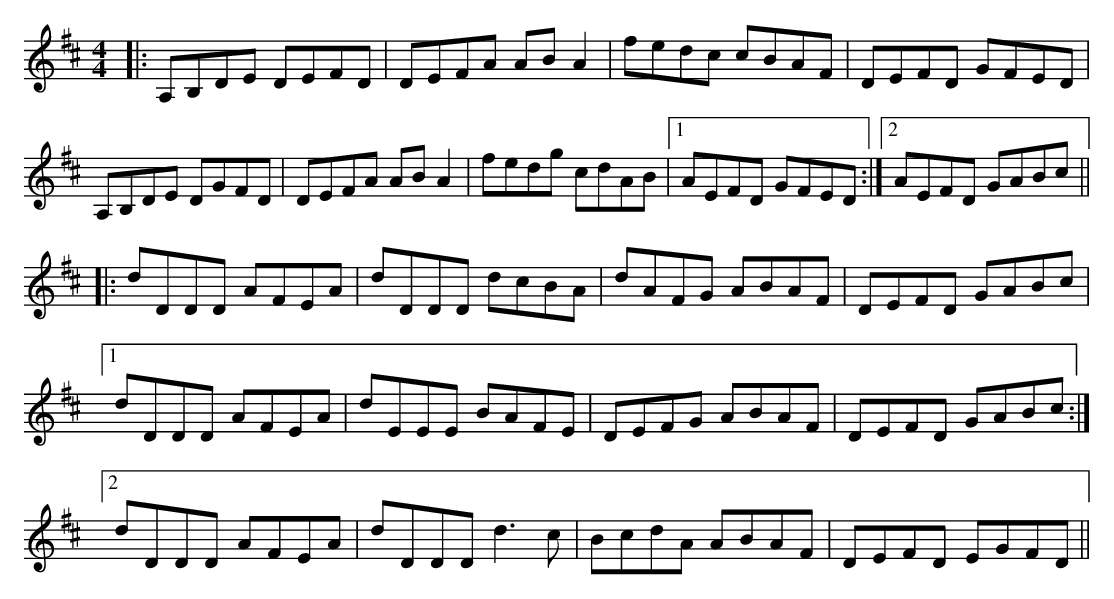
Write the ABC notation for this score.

X:1
M:4/4
K:D
|: A,B,DE DEFD|DEFA AB A2| fedc cBAF| DEFD GFED|
 A,B,DE DGFD|DEFA AB A2| fedg cdAB|1 AEFD GFED:|2 AEFD GABc||
|: dDDD AFEA|dDDD dcBA| dAFG ABAF| DEFD GABc|
[1 dDDD AFEA| dEEE BAFE| DEFG ABAF| DEFD GABc:|
[2 dDDD AFEA|dDDD d3 c| BcdA ABAF| DEFD EGFD||
